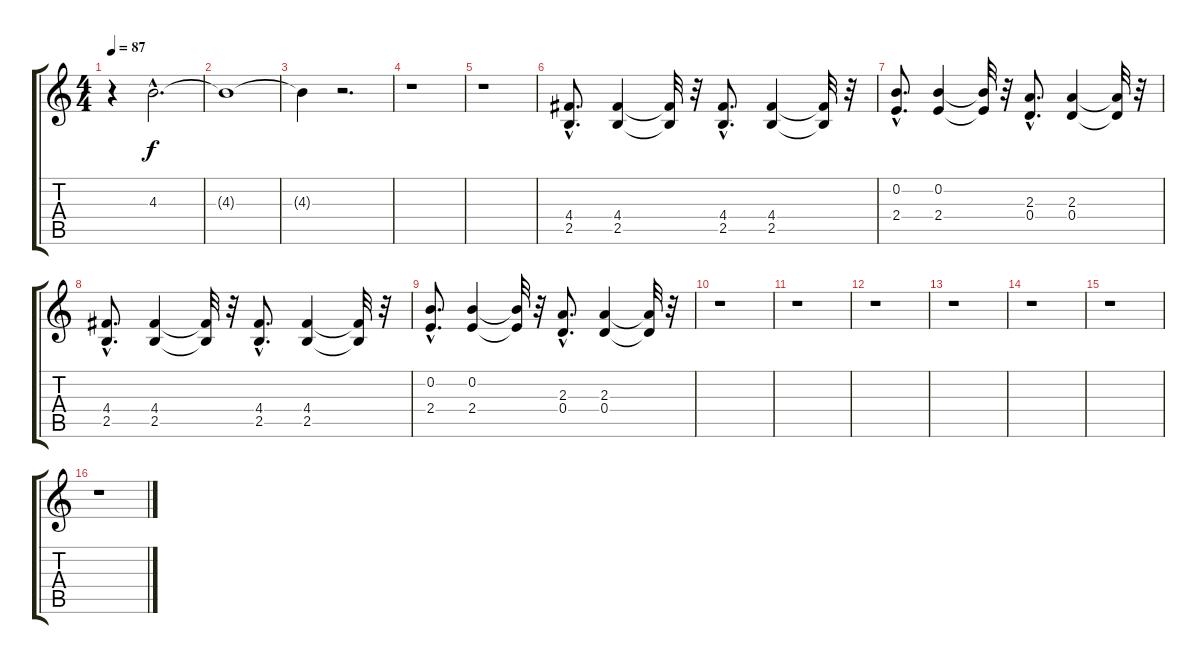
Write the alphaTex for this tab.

\track "" {instrument overdrivenguitar}
\staff {score tabs}
\tuning (E4 B3 G3 D3 A2 E2) {hide}
\ts (4 4)
\tempo 87
\clef g2
\ks c
r.4{dy f instrument overdrivenguitar} 4.3{hac}.2{d} |
4.3{t}.1 |
4.3{t}.4 r.2{d} |
r.1 |
r.1 |
(4.4{hac} 2.5{hac}).8{d volume 12} (4.4 2.5).4 (4.4{t} 2.5{t}).32 r.32 (4.4{hac} 2.5{hac}).8{d} (4.4 2.5).4 (4.4{t} 2.5{t}).32 r.32 |
(0.2{hac} 2.4{hac}).8{d} (0.2 2.4).4 (0.2{t} 2.4{t}).32 r.32 (2.3{hac} 0.4{hac}).8{d} (2.3 0.4).4 (2.3{t} 0.4{t}).32 r.32 |
(4.4{hac} 2.5{hac}).8{d} (4.4 2.5).4 (4.4{t} 2.5{t}).32 r.32 (4.4{hac} 2.5{hac}).8{d} (4.4 2.5).4 (4.4{t} 2.5{t}).32 r.32 |
(0.2{hac} 2.4{hac}).8{d} (0.2 2.4).4 (0.2{t} 2.4{t}).32 r.32 (2.3{hac} 0.4{hac}).8{d} (2.3 0.4).4 (2.3{t} 0.4{t}).32 r.32 |
r.1 |
r.1 |
r.1 |
r.1 |
r.1 |
r.1 |
r.1
